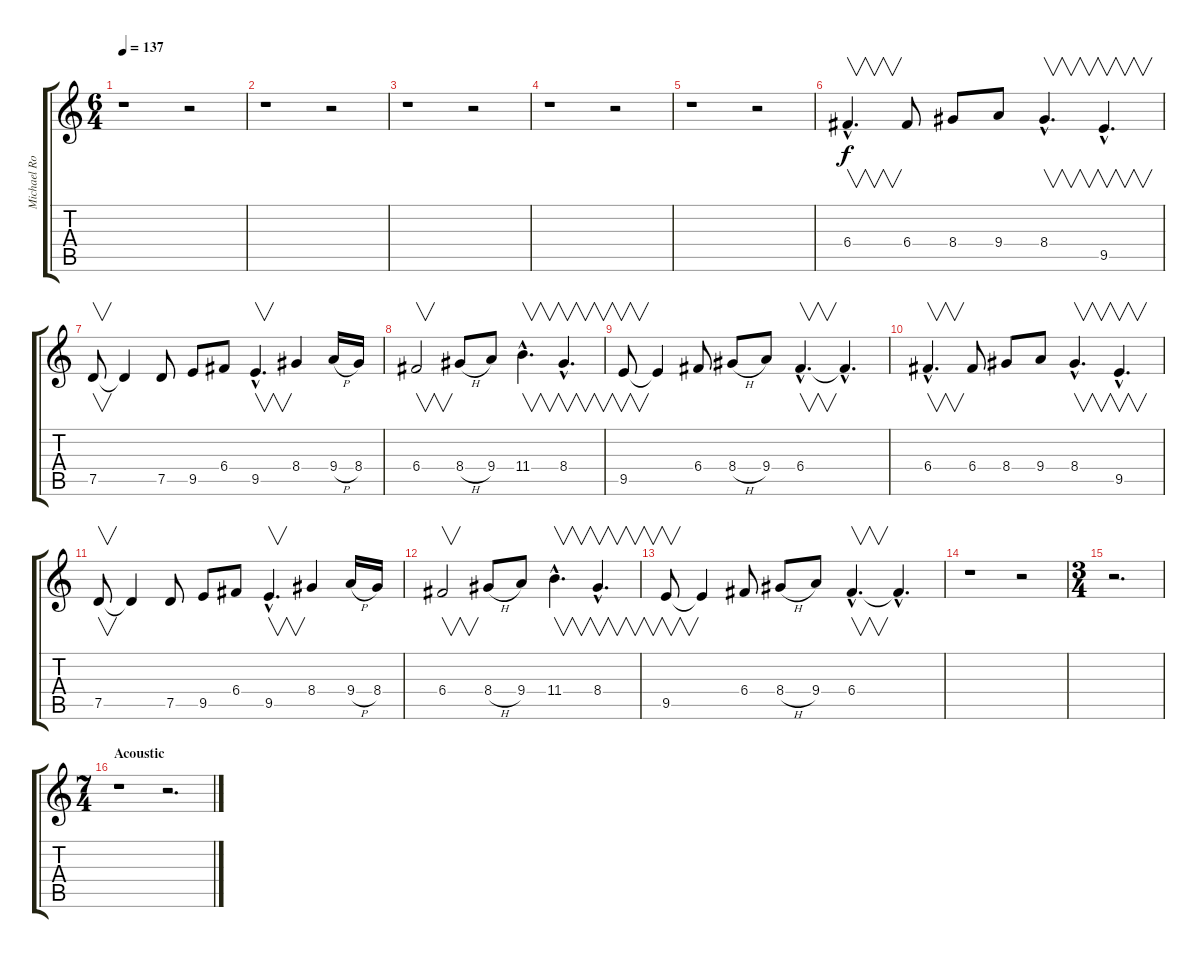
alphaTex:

\track ("Michael Romeo Lead" "Michael Ro") {instrument overdrivenguitar}
\staff {score tabs}
\tuning (D4 A3 F3 C3 G2 D2) {hide}
\ts (6 4)
\tempo 137
\clef g2
\ks c
r.1{dy f} r.2 |
r.1 r.2 |
r.1 r.2 |
r.1 r.2 |
r.1 r.2 |
6.4{hac}.4{v d volume 16} 6.4.8 8.4.8 9.4.8 8.4{hac}.4{v d} 9.5{hac}.4{v d} |
7.5.8{v} 7.5{t}.4 7.5.8 9.5.8 6.4.8 9.5{hac}.4{v d} 8.4.4 9.4{h}.16 8.4.16 |
6.4.2{v} 8.4{h}.8 9.4.8 11.4{hac}.4{v d} 8.4{hac}.4{v d} |
9.5.8{v} 9.5{t}.4 6.4.8 8.4{h}.8 9.4.8 6.4{hac}.4{v d} 6.4{hac t}.4{d} |
6.4{hac}.4{v d} 6.4.8 8.4.8 9.4.8 8.4{hac}.4{v d} 9.5{hac}.4{v d} |
7.5.8{v} 7.5{t}.4 7.5.8 9.5.8 6.4.8 9.5{hac}.4{v d} 8.4.4 9.4{h}.16 8.4.16 |
6.4.2{v} 8.4{h}.8 9.4.8 11.4{hac}.4{v d} 8.4{hac}.4{v d} |
9.5.8{v} 9.5{t}.4 6.4.8 8.4{h}.8 9.4.8 6.4{hac}.4{v d} 6.4{hac t}.4{d} |
r.1 r.2 |
\ts (3 4)
r.2{d} |
\ts (7 4)
\section ("" "Acoustic")
r.1 r.2{d}
